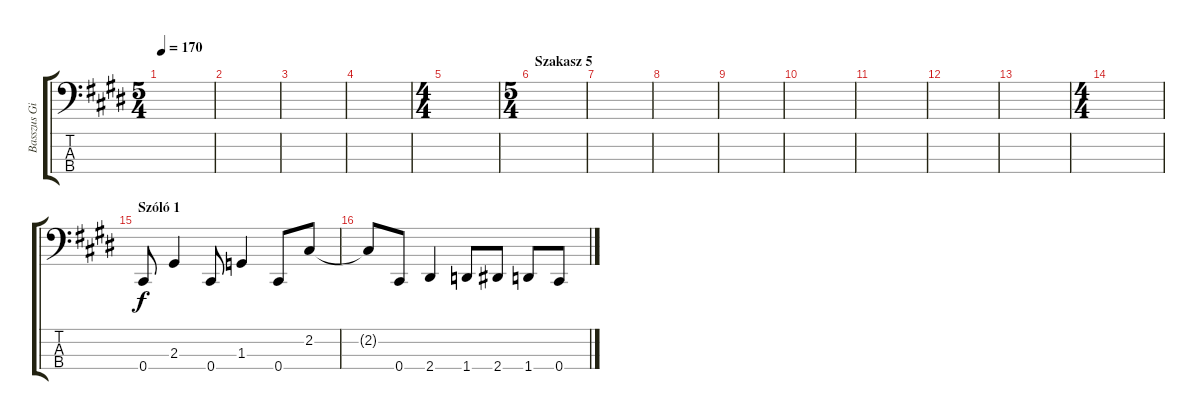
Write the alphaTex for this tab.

\track ("Basszus Gitár" "Basszus Gi") {instrument electricbassfinger}
\staff {score tabs}
\tuning (E2 B1 Gb1 Db1) {hide}
\ts (5 4)
\tempo 170
\clef f4
\ks c#minor
|
|
|
|
\ts (4 4)
|
\ts (5 4)
\section ("" "Szakasz 5")
|
|
|
|
|
|
|
|
\ts (4 4)
|
\section ("" "Szóló 1")
0.4.8 2.3.4 0.4.8 1.3.4 0.4.8 2.2.8 |
2.2{t}.8 0.4.8 2.4.4 1.4.8 2.4.8 1.4.8 0.4.8
